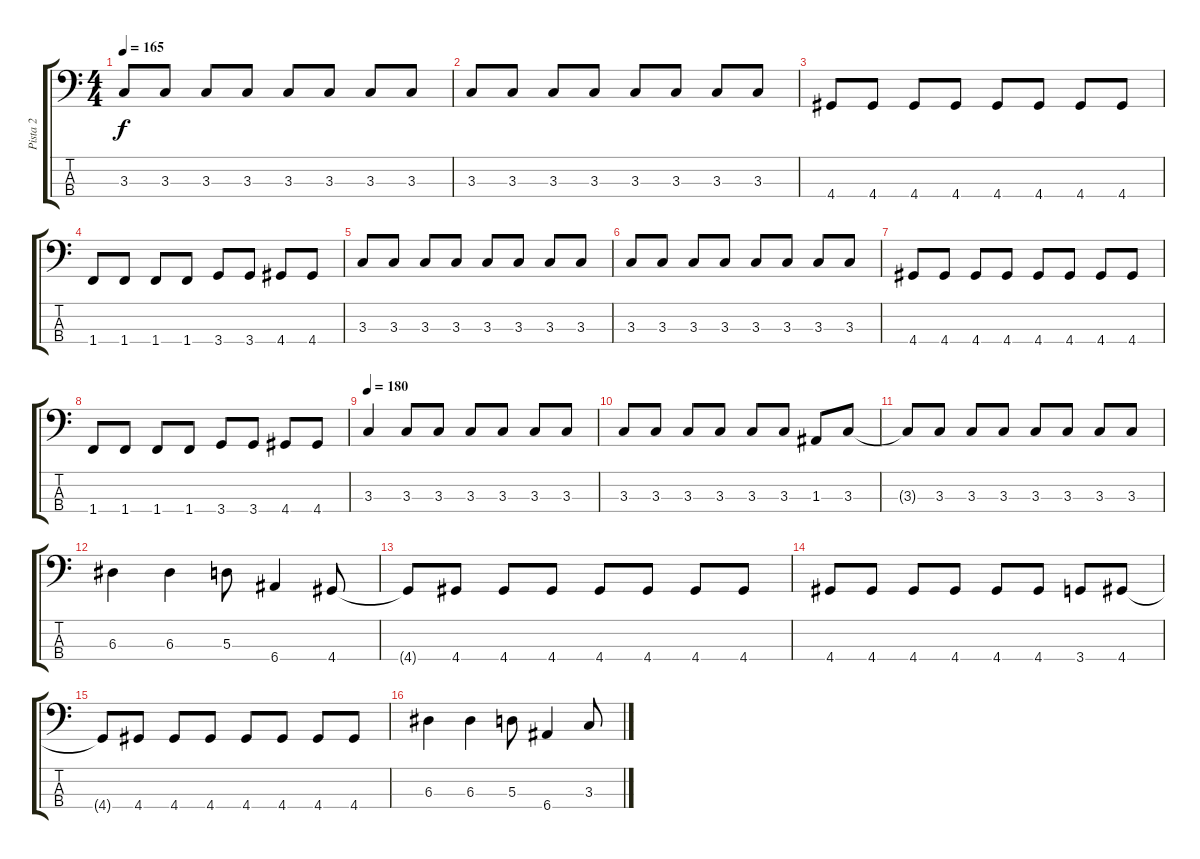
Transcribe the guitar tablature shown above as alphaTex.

\track ("Pista 2" "Pista 2") {instrument electricbassfinger}
\staff {score tabs}
\tuning (G2 D2 A1 E1) {hide}
\ts (4 4)
\tempo 165
\clef f4
\ks c
3.3.8{dy f} 3.3.8 3.3.8 3.3.8 3.3.8 3.3.8 3.3.8 3.3.8 |
3.3.8 3.3.8 3.3.8 3.3.8 3.3.8 3.3.8 3.3.8 3.3.8 |
4.4.8 4.4.8 4.4.8 4.4.8 4.4.8 4.4.8 4.4.8 4.4.8 |
1.4.8 1.4.8 1.4.8 1.4.8 3.4.8 3.4.8 4.4.8 4.4.8 |
3.3.8 3.3.8 3.3.8 3.3.8 3.3.8 3.3.8 3.3.8 3.3.8 |
3.3.8 3.3.8 3.3.8 3.3.8 3.3.8 3.3.8 3.3.8 3.3.8 |
4.4.8 4.4.8 4.4.8 4.4.8 4.4.8 4.4.8 4.4.8 4.4.8 |
1.4.8 1.4.8 1.4.8 1.4.8 3.4.8 3.4.8 4.4.8 4.4.8 |
\tempo 180
3.3.4 3.3.8 3.3.8 3.3.8 3.3.8 3.3.8 3.3.8 |
3.3.8 3.3.8 3.3.8 3.3.8 3.3.8 3.3.8 1.3.8 3.3.8 |
3.3{t}.8 3.3.8 3.3.8 3.3.8 3.3.8 3.3.8 3.3.8 3.3.8 |
6.3.4 6.3.4 5.3.8 6.4.4 4.4.8 |
4.4{t}.8 4.4.8 4.4.8 4.4.8 4.4.8 4.4.8 4.4.8 4.4.8 |
4.4.8 4.4.8 4.4.8 4.4.8 4.4.8 4.4.8 3.4.8 4.4.8 |
4.4{t}.8 4.4.8 4.4.8 4.4.8 4.4.8 4.4.8 4.4.8 4.4.8 |
6.3.4 6.3.4 5.3.8 6.4.4 3.3.8
